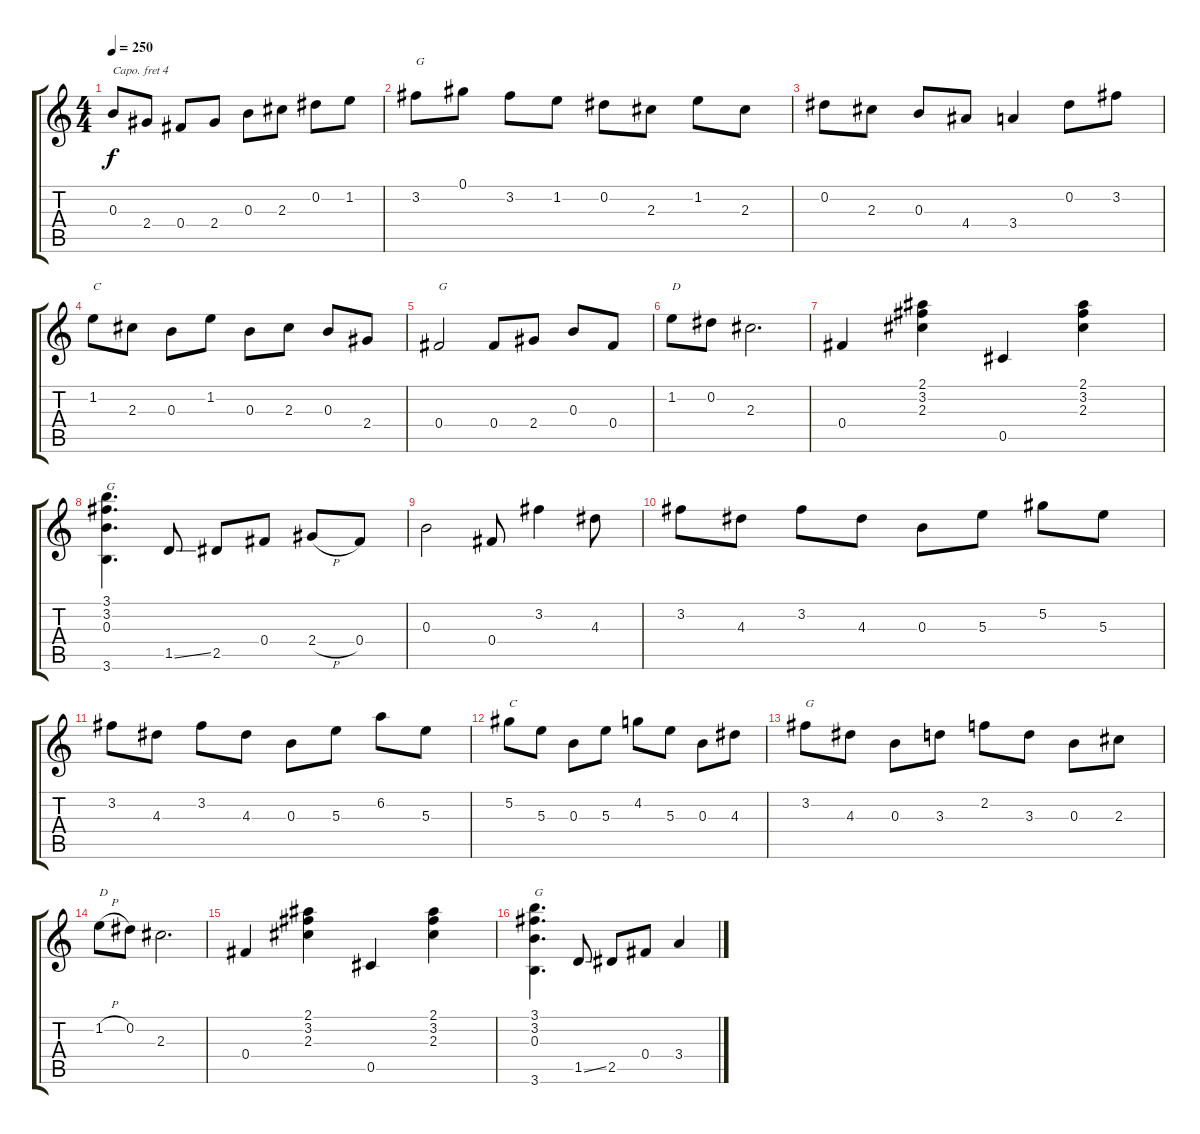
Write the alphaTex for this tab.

\track "" {instrument acousticguitarnylon}
\staff {score tabs}
\capo 4
\tuning (E4 B3 G3 D3 A2 E2) {hide}
\ts (4 4)
\tempo 250
\clef g2
\ks c
0.3.8{dy f instrument acousticguitarnylon} 2.4.8 0.4.8 2.4.8 0.3.8 2.3.8 0.2.8 1.2.8 |
3.2.8{txt "G"} 0.1.8 3.2.8 1.2.8 0.2.8 2.3.8 1.2.8 2.3.8 |
0.2.8 2.3.8 0.3.8 4.4.8 3.4.4 0.2.8 3.2.8 |
1.2.8{txt "C"} 2.3.8 0.3.8 1.2.8 0.3.8 2.3.8 0.3.8 2.4.8 |
0.4.2{txt "G"} 0.4.8 2.4.8 0.3.8 0.4.8 |
1.2.8{txt "D"} 0.2.8 2.3.2{d} |
0.4.4 (2.1 3.2 2.3).4 0.5.4 (2.1 3.2 2.3).4 |
(3.1 3.2 0.3 3.6).4{d txt "G"} 1.5{ss}.8 2.5.8 0.4.8 2.4{h}.8 0.4.8 |
0.3.2 0.4.8 3.2.4 4.3.8 |
3.2.8 4.3.8 3.2.8 4.3.8 0.3.8 5.3.8 5.2.8 5.3.8 |
3.2.8 4.3.8 3.2.8 4.3.8 0.3.8 5.3.8 6.2.8 5.3.8 |
5.2.8{txt "C"} 5.3.8 0.3.8 5.3.8 4.2.8 5.3.8 0.3.8 4.3.8 |
3.2.8{txt "G"} 4.3.8 0.3.8 3.3.8 2.2.8 3.3.8 0.3.8 2.3.8 |
1.2{h}.8{txt "D"} 0.2.8 2.3.2{d} |
0.4.4 (2.1 3.2 2.3).4 0.5.4 (2.1 3.2 2.3).4 |
(3.1 3.2 0.3 3.6).4{d txt "G"} 1.5{ss}.8 2.5.8 0.4.8 3.4.4
